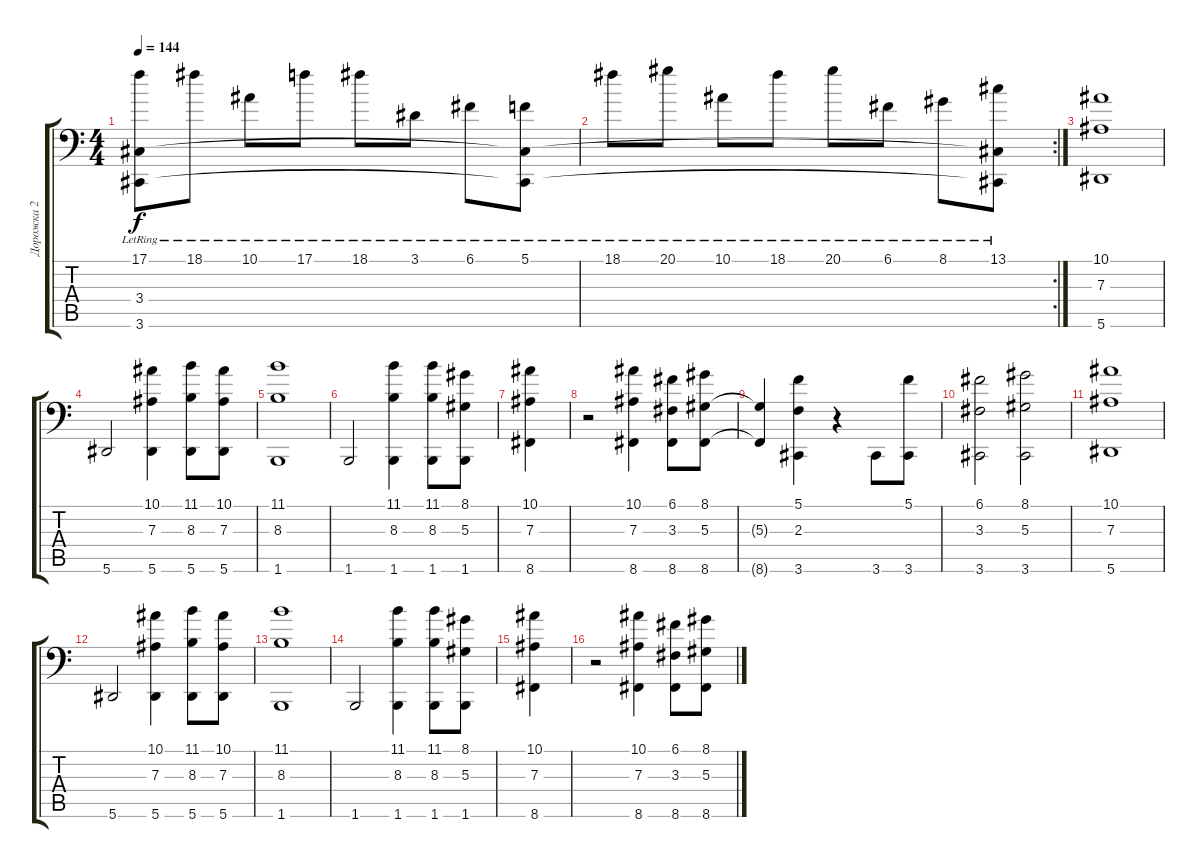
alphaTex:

\track ("Дорожка 2" "Дорожка 2") {instrument acousticgrandpiano}
\staff {score tabs}
\tuning (C4 G3 Eb3 Bb2 F2 Bb1) {hide}
\ts (4 4)
\tempo 144
\clef f4
\ks c
(17.1{lr} 3.4 3.6).8{dy f} 18.1{lr}.8 10.1{lr}.8 17.1{lr}.8 18.1{lr}.8 3.1{lr}.8 6.1{lr}.8 (5.1{lr} 3.4{t} 3.6{t}).8 |
\rc 2
18.1{lr}.8 20.1{lr}.8 10.1{lr}.8 18.1{lr}.8 20.1{lr}.8 6.1{lr}.8 8.1{lr}.8 (13.1{lr} 3.4{t} 3.6{t}).8 |
(10.1 7.3 5.6).1 |
5.6.2 (10.1 7.3 5.6).4 (11.1 8.3 5.6).8 (10.1 7.3 5.6).8 |
(11.1 8.3 1.6).1 |
1.6.2 (11.1 8.3 1.6).4 (11.1 8.3 1.6).8 (8.1 5.3 1.6).8 |
(10.1 7.3 8.6).4 |
r.2 (10.1 7.3 8.6).4 (6.1 3.3 8.6).8 (8.1 5.3 8.6).8 |
(5.3{t} 8.6{t}).4 (5.1 2.3 3.6).4 r.4 3.6.8 (5.1 3.6).8 |
(6.1 3.3 3.6).2 (8.1 5.3 3.6).2 |
(10.1 7.3 5.6).1 |
5.6.2 (10.1 7.3 5.6).4 (11.1 8.3 5.6).8 (10.1 7.3 5.6).8 |
(11.1 8.3 1.6).1 |
1.6.2 (11.1 8.3 1.6).4 (11.1 8.3 1.6).8 (8.1 5.3 1.6).8 |
(10.1 7.3 8.6).4 |
r.2 (10.1 7.3 8.6).4 (6.1 3.3 8.6).8 (8.1 5.3 8.6).8
